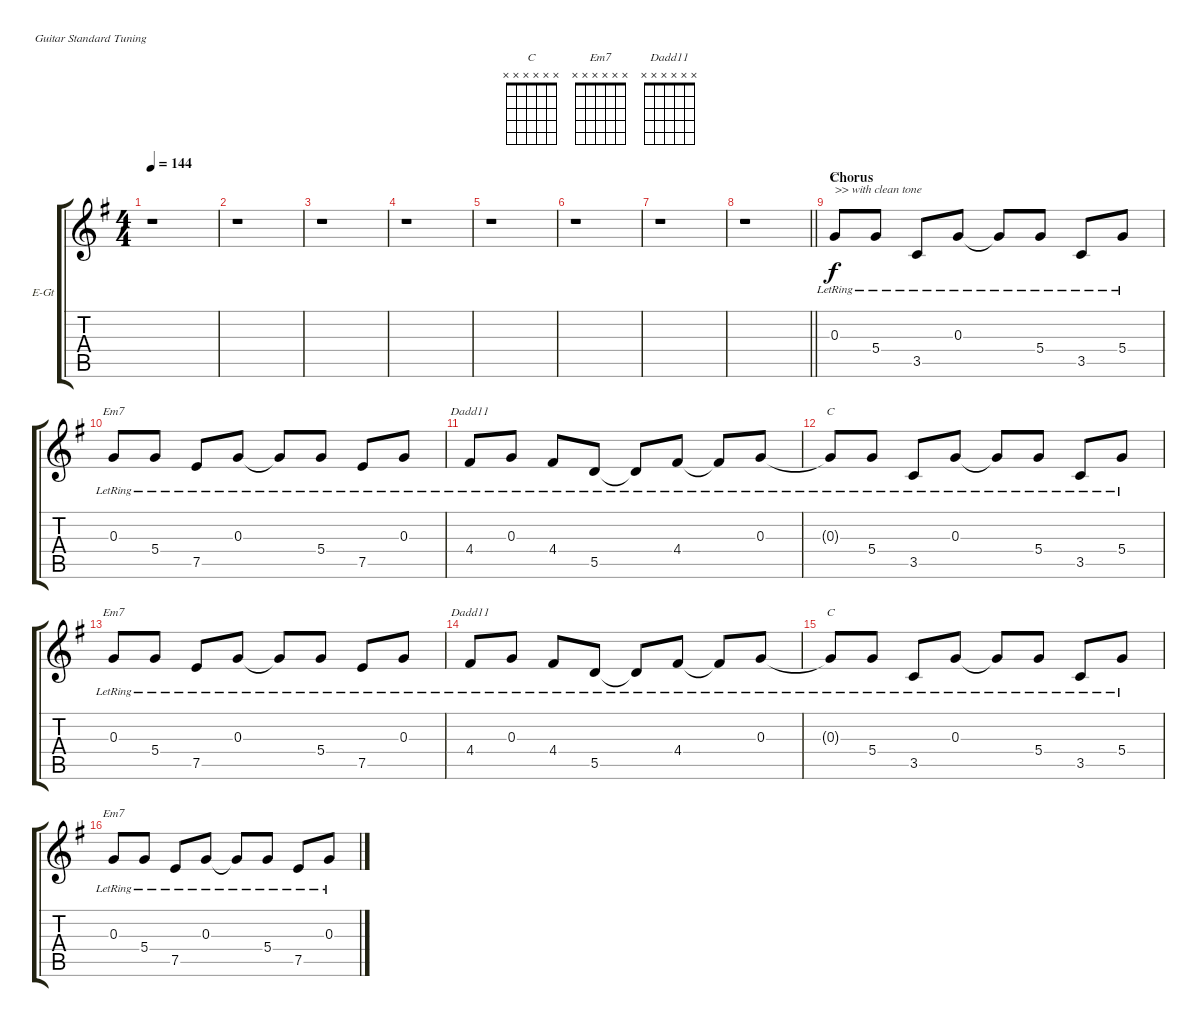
\bracketExtendMode groupsimilarinstruments
\firstSystemTrackNameOrientation horizontal
\otherSystemsTrackNameOrientation horizontal
\track ("Guitar 3" "E-Gt") {instrument distortionguitar}
\staff {score tabs}
\tuning (E4 B3 G3 D3 A2 E2)
\chord ("C" x x x x x x)
\chord ("Em7" x x x x x x)
\chord ("Dadd11" x x x x x x)
\ts (4 4)
\tempo 144
\clef g2
\ks g
r.1{dy f} |
r.1 |
r.1 |
r.1 |
r.1 |
r.1 |
r.1 |
\barLineRight lightlight
r.1 |
\section ("" "Chorus")
0.3{lr}.8{ch "C" txt ">> with clean tone"} 5.4{lr}.8 3.5{lr}.8 0.3{lr}.8 0.3{lr t}.8 5.4{lr}.8 3.5{lr}.8 5.4{lr}.8 |
0.3{lr}.8{ch "Em7"} 5.4{lr}.8 7.5{lr}.8 0.3{lr}.8 0.3{lr t}.8 5.4{lr}.8 7.5{lr}.8 0.3{lr}.8 |
4.4{lr}.8{ch "Dadd11"} 0.3{lr}.8 4.4{lr}.8 5.5{lr}.8 5.5{lr t}.8 4.4{lr}.8 4.4{lr t}.8 0.3{lr}.8 |
0.3{lr t}.8{ch "C"} 5.4{lr}.8 3.5{lr}.8 0.3{lr}.8 0.3{lr t}.8 5.4{lr}.8 3.5{lr}.8 5.4{lr}.8 |
0.3{lr}.8{ch "Em7"} 5.4{lr}.8 7.5{lr}.8 0.3{lr}.8 0.3{lr t}.8 5.4{lr}.8 7.5{lr}.8 0.3{lr}.8 |
4.4{lr}.8{ch "Dadd11"} 0.3{lr}.8 4.4{lr}.8 5.5{lr}.8 5.5{lr t}.8 4.4{lr}.8 4.4{lr t}.8 0.3{lr}.8 |
0.3{lr t}.8{ch "C"} 5.4{lr}.8 3.5{lr}.8 0.3{lr}.8 0.3{lr t}.8 5.4{lr}.8 3.5{lr}.8 5.4{lr}.8 |
0.3{lr}.8{ch "Em7"} 5.4{lr}.8 7.5{lr}.8 0.3{lr}.8 0.3{lr t}.8 5.4{lr}.8 7.5{lr}.8 0.3{lr}.8
